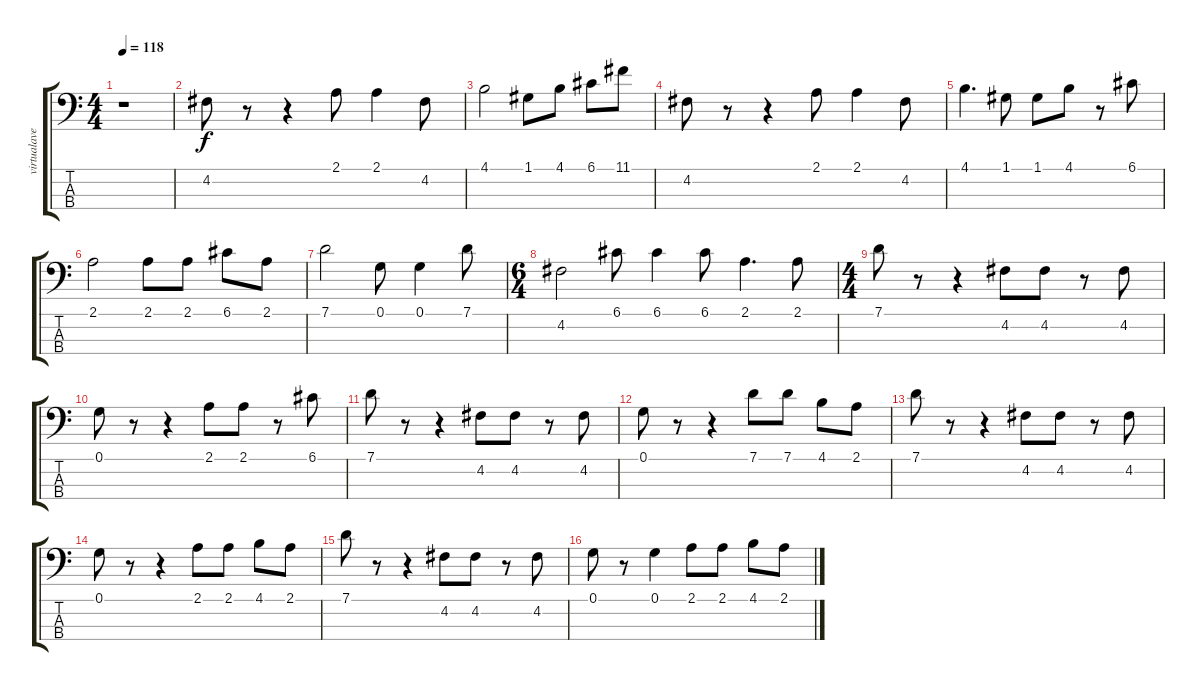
\track ("" "virtualave") {instrument electricbassfinger}
\staff {score tabs}
\tuning (G2 D2 A1 E1) {hide}
\ts (4 4)
\tempo 118
\clef f4
\ks c
r.1{dy f instrument electricbassfinger} |
4.2.8 r.8 r.4 2.1.8 2.1.4 4.2.8 |
4.1.2 1.1.8 4.1.8 6.1.8 11.1.8 |
4.2.8 r.8 r.4 2.1.8 2.1.4 4.2.8 |
4.1.4{d} 1.1.8 1.1.8 4.1.8 r.8 6.1.8 |
2.1.2 2.1.8 2.1.8 6.1.8 2.1.8 |
7.1.2 0.1.8 0.1.4 7.1.8 |
\ts (6 4)
4.2.2 6.1.8 6.1.4 6.1.8 2.1.4{d} 2.1.8 |
\ts (4 4)
7.1.8 r.8 r.4 4.2.8 4.2.8 r.8 4.2.8 |
0.1.8 r.8 r.4 2.1.8 2.1.8 r.8 6.1.8 |
7.1.8 r.8 r.4 4.2.8 4.2.8 r.8 4.2.8 |
0.1.8 r.8 r.4 7.1.8 7.1.8 4.1.8 2.1.8 |
7.1.8 r.8 r.4 4.2.8 4.2.8 r.8 4.2.8 |
0.1.8 r.8 r.4 2.1.8 2.1.8 4.1.8 2.1.8 |
7.1.8 r.8 r.4 4.2.8 4.2.8 r.8 4.2.8 |
0.1.8 r.8 0.1.4 2.1.8 2.1.8 4.1.8 2.1.8
